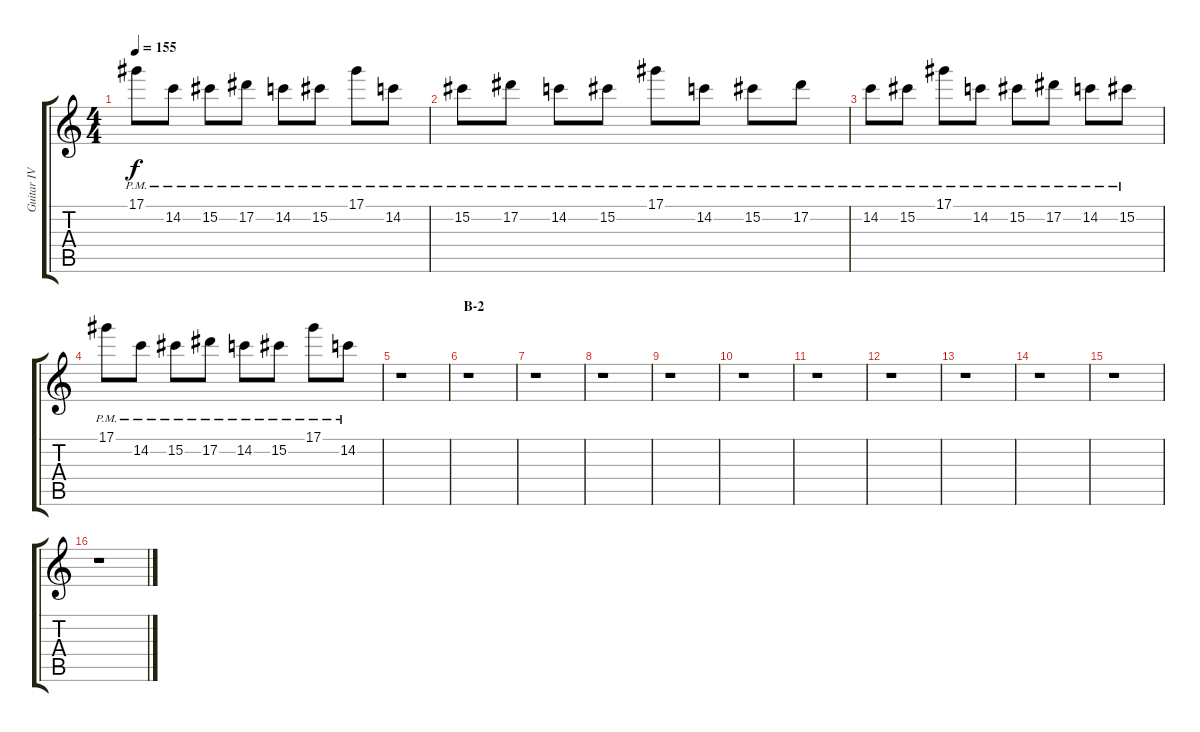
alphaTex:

\track ("Guitar IV" "Guitar IV") {instrument overdrivenguitar}
\staff {score tabs}
\tuning (Eb4 Bb3 Gb3 Db3 Ab2 Eb2) {hide}
\ts (4 4)
\tempo 155
\clef g2
\ks c
17.1{pm}.8{dy f} 14.2{pm}.8 15.2{pm}.8 17.2{pm}.8 14.2{pm}.8 15.2{pm}.8 17.1{pm}.8 14.2{pm}.8 |
15.2{pm}.8 17.2{pm}.8 14.2{pm}.8 15.2{pm}.8 17.1{pm}.8 14.2{pm}.8 15.2{pm}.8 17.2{pm}.8 |
14.2{pm}.8 15.2{pm}.8 17.1{pm}.8 14.2{pm}.8 15.2{pm}.8 17.2{pm}.8 14.2{pm}.8 15.2{pm}.8 |
17.1{pm}.8 14.2{pm}.8 15.2{pm}.8 17.2{pm}.8 14.2{pm}.8 15.2{pm}.8 17.1{pm}.8 14.2{pm}.8 |
r.1 |
\section ("" "B-2")
r.1 |
r.1 |
r.1 |
r.1 |
r.1 |
r.1 |
r.1 |
r.1 |
r.1 |
r.1 |
r.1
